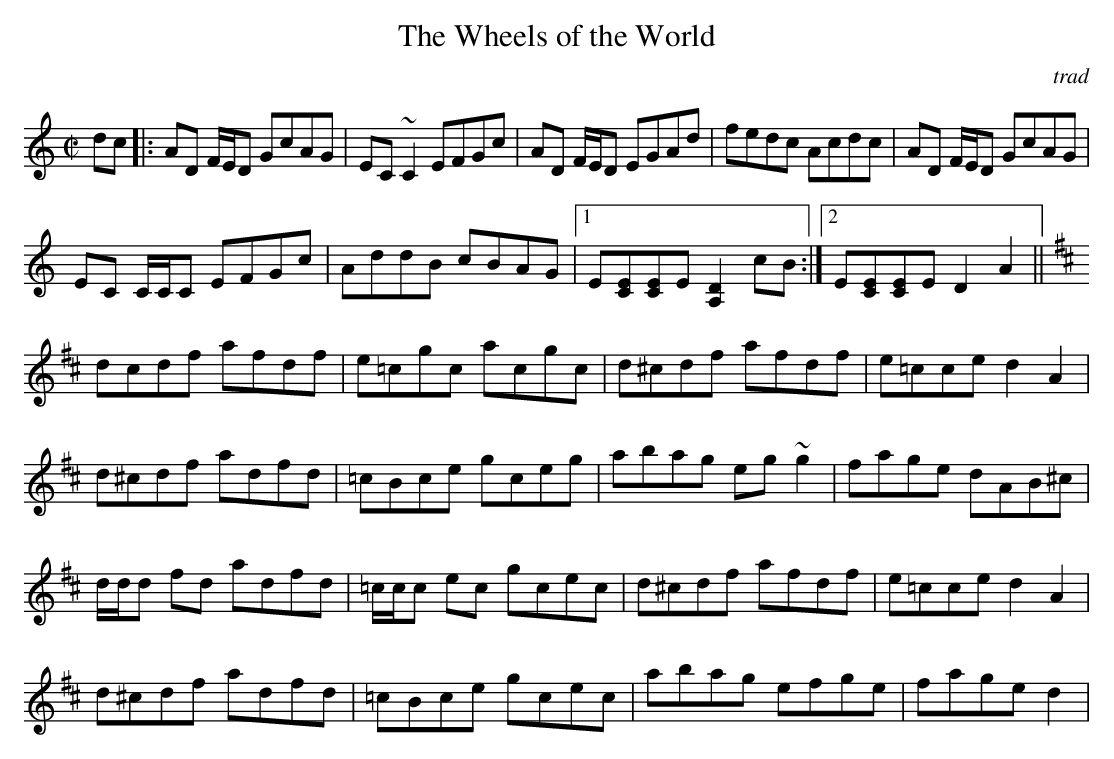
X:1
T:The Wheels of the World
C:trad
M:C|
K:C
dc|:AD F/E/D GcAG|EC ~C2 EFGc|AD F/E/D EGAd|fedc Acdc|AD F/E/D GcAG|
EC C/C/C EFGc|AddB cBAG|1 E[EC][EC]E [A,2D2] cB:|2 E[EC][EC]E D2A2||
K:D
dcdf afdf|e=cgc acgc|d^cdf afdf|e=cce d2A2|
d^cdf adfd|=cBce gceg|abag eg~g2|fage dAB^c|
d/d/d fd adfd|=c/c/c ec gcec|d^cdf afdf|e=cce d2A2|
d^cdf adfd|=cBce gcec|abag efge|fage d2|
